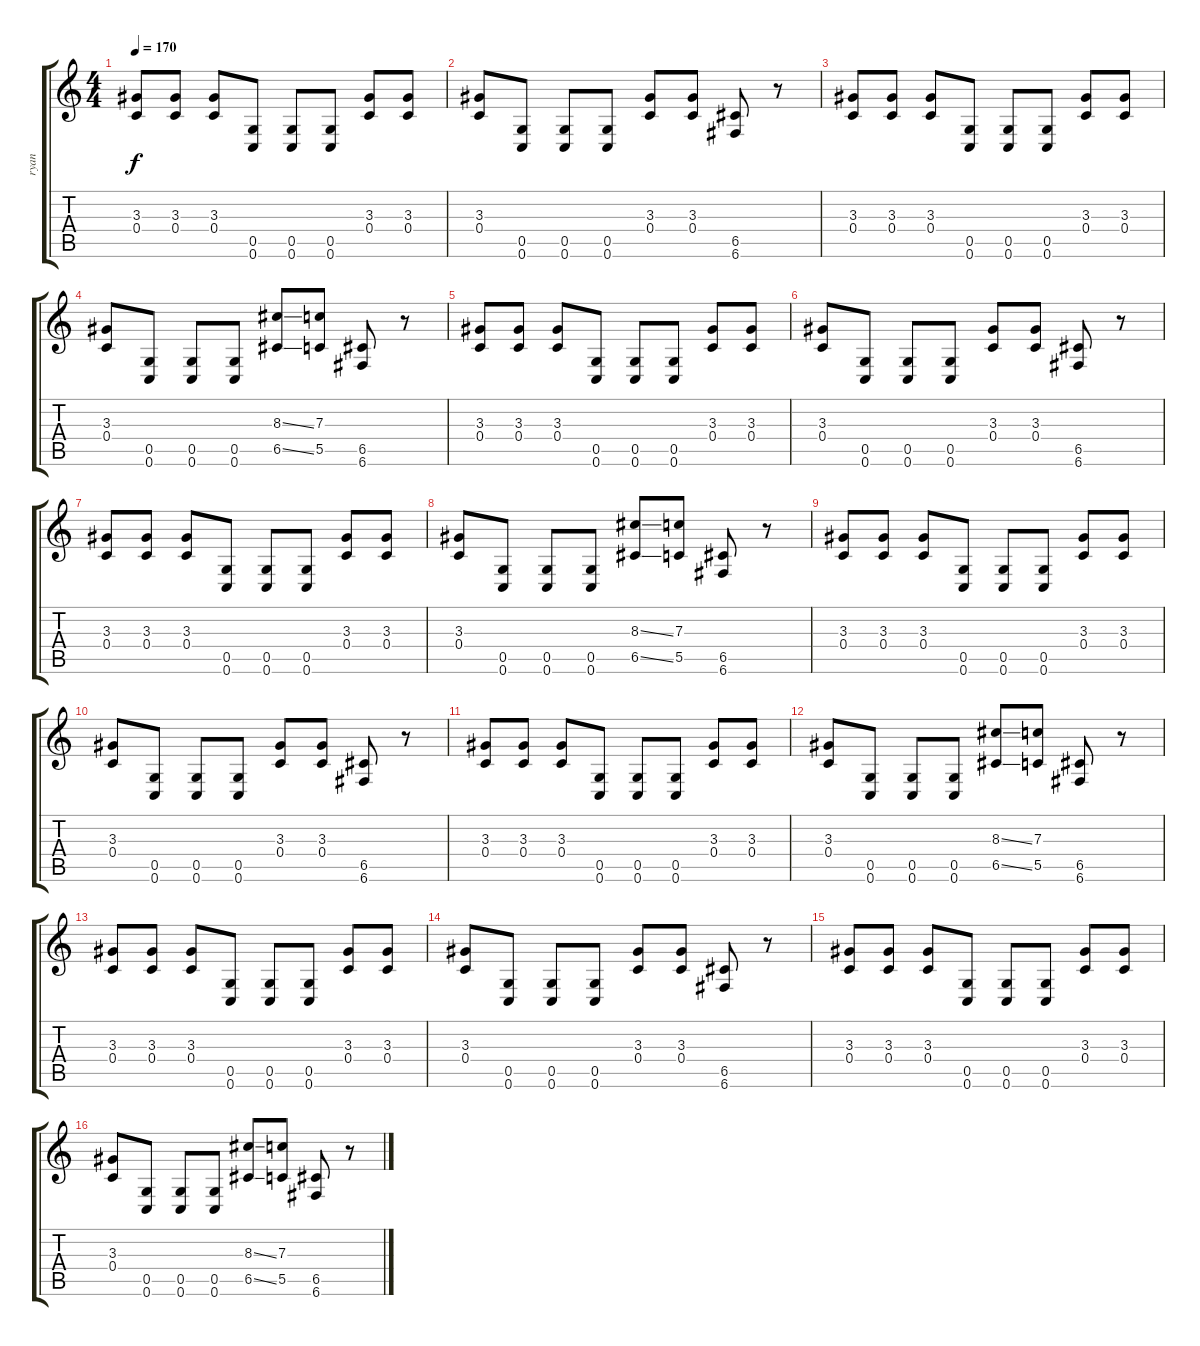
\track ("ryan" "ryan") {instrument electricbassfinger}
\staff {score tabs}
\tuning (D4 A3 F3 C3 G2 C2) {hide}
\ts (4 4)
\tempo 170
\clef g2
\ks c
(3.3 0.4).8{dy f} (3.3 0.4).8 (3.3 0.4).8 (0.5 0.6).8 (0.5 0.6).8 (0.5 0.6).8 (3.3 0.4).8 (3.3 0.4).8 |
(3.3 0.4).8 (0.5 0.6).8 (0.5 0.6).8 (0.5 0.6).8 (3.3 0.4).8 (3.3 0.4).8 (6.5 6.6).8 r.8 |
(3.3 0.4).8 (3.3 0.4).8 (3.3 0.4).8 (0.5 0.6).8 (0.5 0.6).8 (0.5 0.6).8 (3.3 0.4).8 (3.3 0.4).8 |
(3.3 0.4).8 (0.5 0.6).8 (0.5 0.6).8 (0.5 0.6).8 (8.3{ss} 6.5{ss}).8 (7.3 5.5).8 (6.5 6.6).8 r.8 |
(3.3 0.4).8 (3.3 0.4).8 (3.3 0.4).8 (0.5 0.6).8 (0.5 0.6).8 (0.5 0.6).8 (3.3 0.4).8 (3.3 0.4).8 |
(3.3 0.4).8 (0.5 0.6).8 (0.5 0.6).8 (0.5 0.6).8 (3.3 0.4).8 (3.3 0.4).8 (6.5 6.6).8 r.8 |
(3.3 0.4).8 (3.3 0.4).8 (3.3 0.4).8 (0.5 0.6).8 (0.5 0.6).8 (0.5 0.6).8 (3.3 0.4).8 (3.3 0.4).8 |
(3.3 0.4).8 (0.5 0.6).8 (0.5 0.6).8 (0.5 0.6).8 (8.3{ss} 6.5{ss}).8 (7.3 5.5).8 (6.5 6.6).8 r.8 |
(3.3 0.4).8 (3.3 0.4).8 (3.3 0.4).8 (0.5 0.6).8 (0.5 0.6).8 (0.5 0.6).8 (3.3 0.4).8 (3.3 0.4).8 |
(3.3 0.4).8 (0.5 0.6).8 (0.5 0.6).8 (0.5 0.6).8 (3.3 0.4).8 (3.3 0.4).8 (6.5 6.6).8 r.8 |
(3.3 0.4).8 (3.3 0.4).8 (3.3 0.4).8 (0.5 0.6).8 (0.5 0.6).8 (0.5 0.6).8 (3.3 0.4).8 (3.3 0.4).8 |
(3.3 0.4).8 (0.5 0.6).8 (0.5 0.6).8 (0.5 0.6).8 (8.3{ss} 6.5{ss}).8 (7.3 5.5).8 (6.5 6.6).8 r.8 |
(3.3 0.4).8 (3.3 0.4).8 (3.3 0.4).8 (0.5 0.6).8 (0.5 0.6).8 (0.5 0.6).8 (3.3 0.4).8 (3.3 0.4).8 |
(3.3 0.4).8 (0.5 0.6).8 (0.5 0.6).8 (0.5 0.6).8 (3.3 0.4).8 (3.3 0.4).8 (6.5 6.6).8 r.8 |
(3.3 0.4).8 (3.3 0.4).8 (3.3 0.4).8 (0.5 0.6).8 (0.5 0.6).8 (0.5 0.6).8 (3.3 0.4).8 (3.3 0.4).8 |
(3.3 0.4).8 (0.5 0.6).8 (0.5 0.6).8 (0.5 0.6).8 (8.3{ss} 6.5{ss}).8 (7.3 5.5).8 (6.5 6.6).8 r.8
